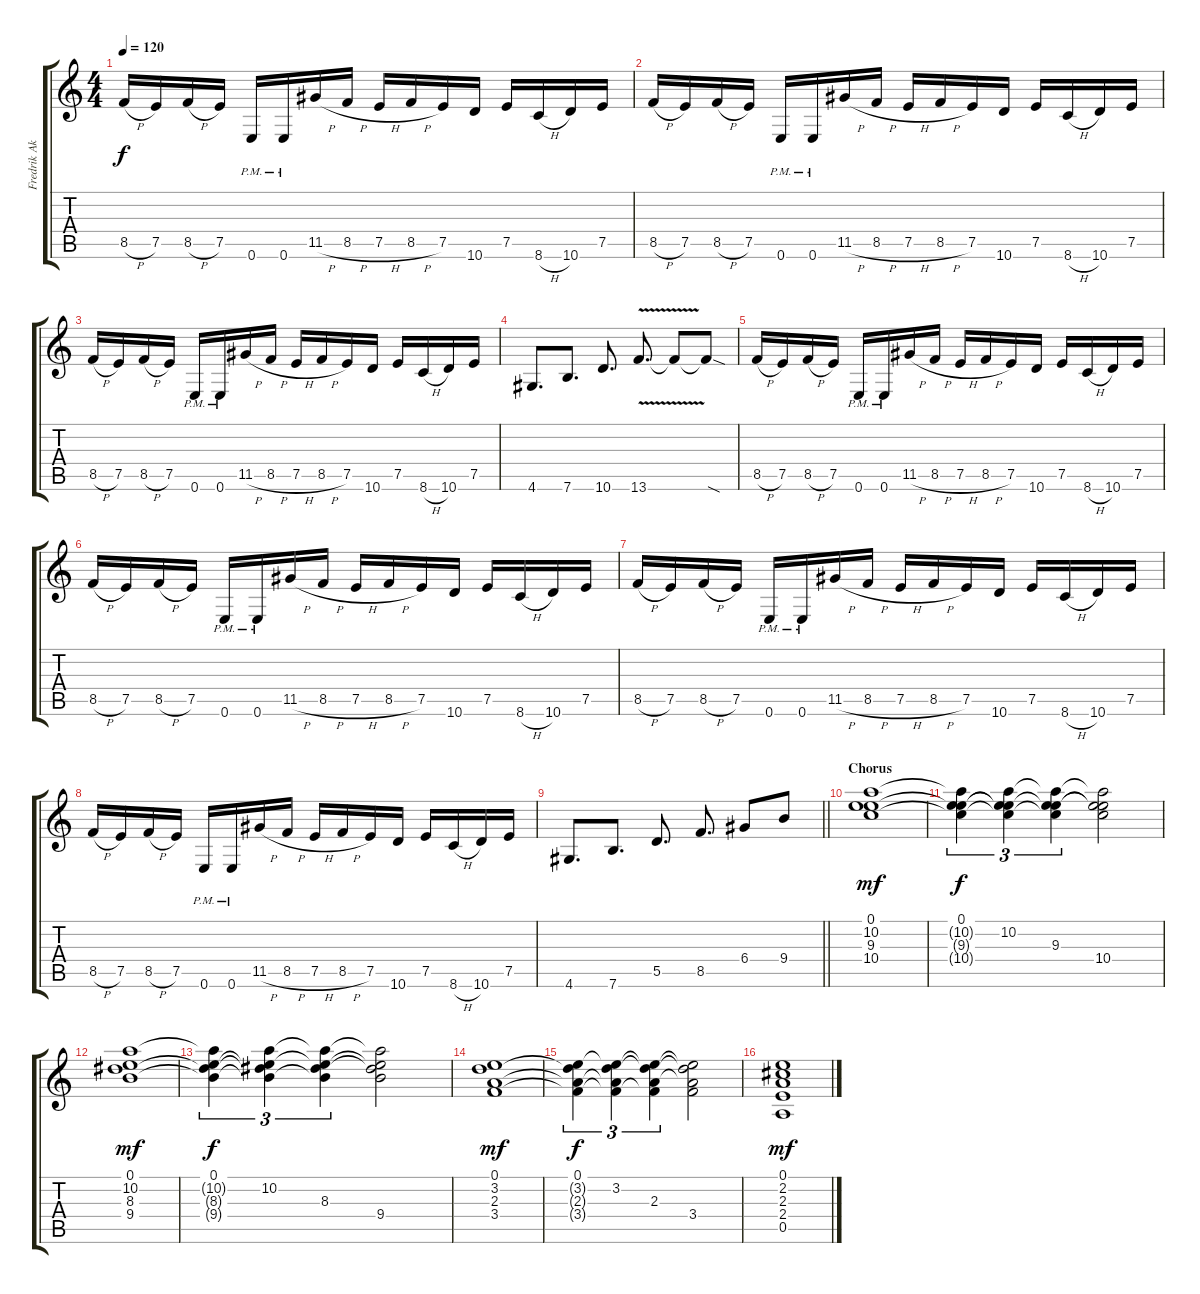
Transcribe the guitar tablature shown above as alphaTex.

\track ("Fredrik Akesson - Electric Guitar 1" "Fredrik Ak") {instrument distortionguitar}
\staff {score tabs}
\tuning (E4 B3 G3 D3 A2 E2) {hide}
\ts (4 4)
\tempo 120
\clef g2
\ks c
8.5{h}.16{dy f} 7.5.16 8.5{h}.16 7.5.16 0.6{pm}.16 0.6{pm}.16 11.5{h}.16 8.5{h}.16 7.5{h}.16 8.5{h}.16 7.5.16 10.6.16 7.5.16 8.6{h}.16 10.6.16 7.5.16 |
8.5{h}.16 7.5.16 8.5{h}.16 7.5.16 0.6{pm}.16 0.6{pm}.16 11.5{h}.16 8.5{h}.16 7.5{h}.16 8.5{h}.16 7.5.16 10.6.16 7.5.16 8.6{h}.16 10.6.16 7.5.16 |
8.5{h}.16 7.5.16 8.5{h}.16 7.5.16 0.6{pm}.16 0.6{pm}.16 11.5{h}.16 8.5{h}.16 7.5{h}.16 8.5{h}.16 7.5.16 10.6.16 7.5.16 8.6{h}.16 10.6.16 7.5.16 |
4.6.8{d} 7.6.8{d} 10.6.8{d} 13.6{v}.8{d} 13.6{t}.8 13.6{sod t}.8 |
8.5{h}.16 7.5.16 8.5{h}.16 7.5.16 0.6{pm}.16 0.6{pm}.16 11.5{h}.16 8.5{h}.16 7.5{h}.16 8.5{h}.16 7.5.16 10.6.16 7.5.16 8.6{h}.16 10.6.16 7.5.16 |
8.5{h}.16 7.5.16 8.5{h}.16 7.5.16 0.6{pm}.16 0.6{pm}.16 11.5{h}.16 8.5{h}.16 7.5{h}.16 8.5{h}.16 7.5.16 10.6.16 7.5.16 8.6{h}.16 10.6.16 7.5.16 |
8.5{h}.16 7.5.16 8.5{h}.16 7.5.16 0.6{pm}.16 0.6{pm}.16 11.5{h}.16 8.5{h}.16 7.5{h}.16 8.5{h}.16 7.5.16 10.6.16 7.5.16 8.6{h}.16 10.6.16 7.5.16 |
8.5{h}.16 7.5.16 8.5{h}.16 7.5.16 0.6{pm}.16 0.6{pm}.16 11.5{h}.16 8.5{h}.16 7.5{h}.16 8.5{h}.16 7.5.16 10.6.16 7.5.16 8.6{h}.16 10.6.16 7.5.16 |
\barLineRight lightlight
4.6.8{d} 7.6.8{d} 5.5.8{d} 8.5.8{d} 6.4.8 9.4.8 |
\section ("" "Chorus")
(0.1 10.2 9.3 10.4).1{dy mf volume 9} |
(0.1 10.2{t} 9.3{t} 10.4{t}).4{tu (3 2) dy f} (0.1{t} 10.2 9.3{t} 10.4{t}).4{tu (3 2)} (0.1{t} 10.2{t} 9.3 10.4{t}).4{tu (3 2)} (0.1{t} 10.2{t} 9.3{t} 10.4).2 |
(0.1 10.2 8.3 9.4).1{dy mf} |
(0.1 10.2{t} 8.3{t} 9.4{t}).4{tu (3 2) dy f} (0.1{t} 10.2 8.3{t} 9.4{t}).4{tu (3 2)} (0.1{t} 10.2{t} 8.3 9.4{t}).4{tu (3 2)} (0.1{t} 10.2{t} 8.3{t} 9.4).2 |
(0.1 3.2 2.3 3.4).1{dy mf} |
(0.1 3.2{t} 2.3{t} 3.4{t}).4{tu (3 2) dy f} (0.1{t} 3.2 2.3{t} 3.4{t}).4{tu (3 2)} (0.1{t} 3.2{t} 2.3 3.4{t}).4{tu (3 2)} (0.1{t} 3.2{t} 2.3{t} 3.4).2 |
(0.1 2.2 2.3 2.4 0.5).1{dy mf}
